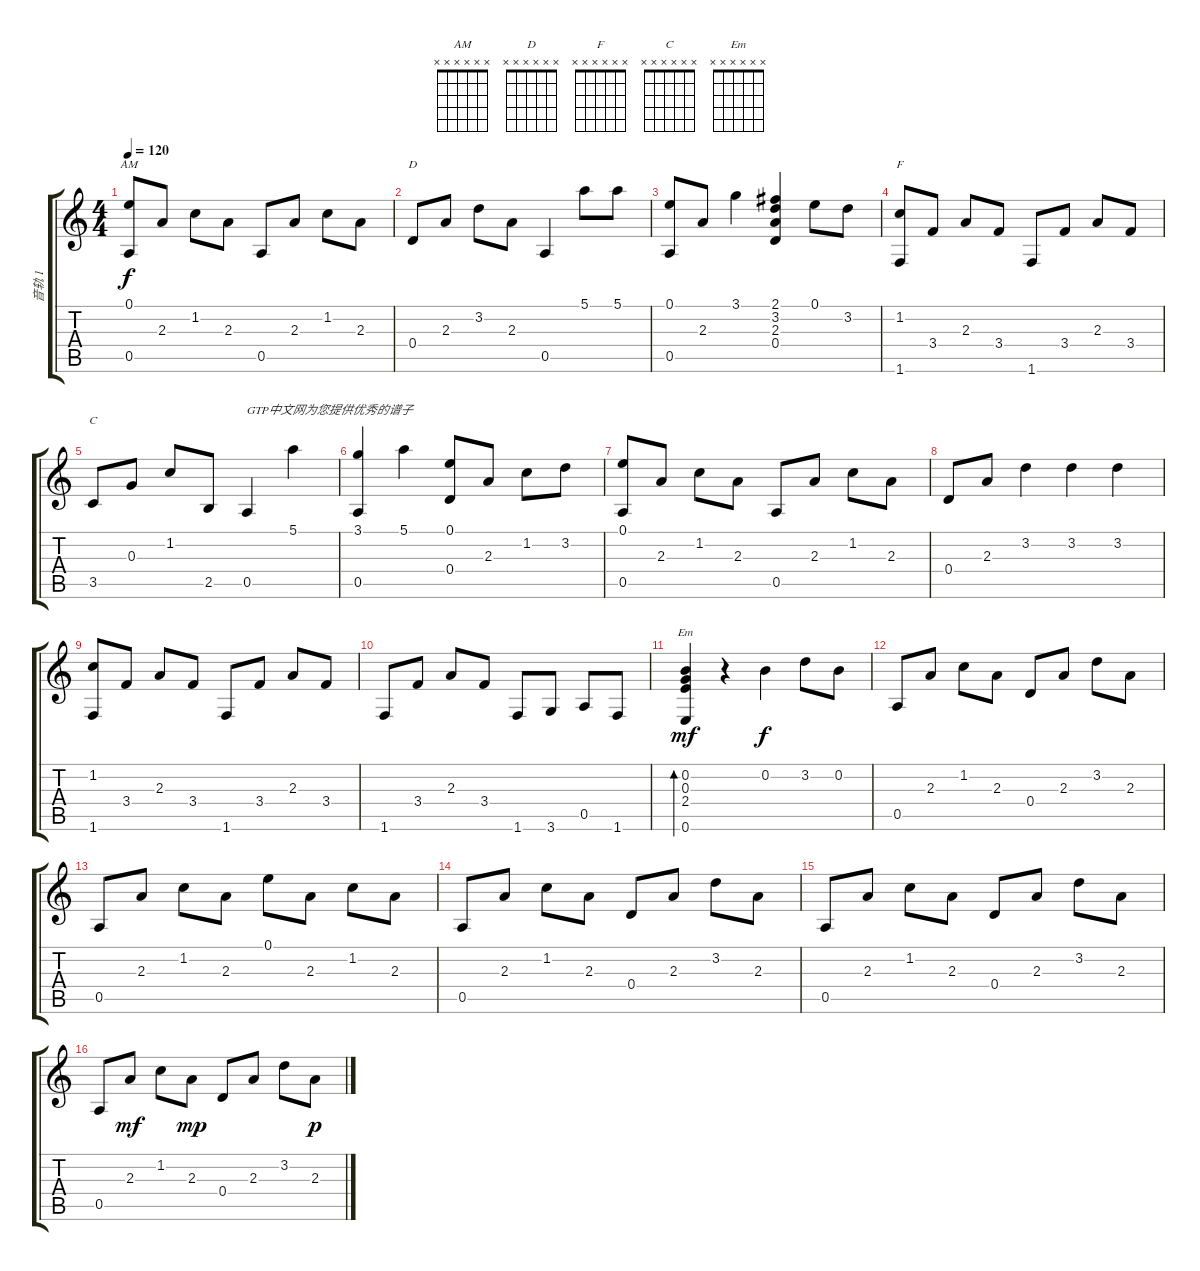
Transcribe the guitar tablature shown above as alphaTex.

\track ("音轨 1" "音轨 1") {instrument acousticguitarsteel}
\staff {score tabs}
\tuning (E4 B3 G3 D3 A2 E2) {hide}
\chord ("AM" x x x x x x)
\chord ("D" x x x x x x)
\chord ("F" x x x x x x)
\chord ("C" x x x x x x)
\chord ("Em" x x x x x x)
\ts (4 4)
\tempo 120
\clef g2
\ks c
(0.1 0.5).8{ch "AM" dy f} 2.3.8 1.2.8 2.3.8 0.5.8 2.3.8 1.2.8 2.3.8 |
0.4.8{ch "D"} 2.3.8 3.2.8 2.3.8 0.5.4 5.1.8 5.1.8 |
(0.1 0.5).8 2.3.8 3.1.4 (2.1 3.2 2.3 0.4).4 0.1.8 3.2.8 |
(1.2 1.6).8{ch "F"} 3.4.8 2.3.8 3.4.8 1.6.8 3.4.8 2.3.8 3.4.8 |
3.5.8{ch "C"} 0.3.8 1.2.8 2.5.8 0.5.4{txt "GTP中文网为您提供优秀的谱子"} 5.1.4 |
(3.1 0.5).4 5.1.4 (0.1 0.4).8 2.3.8 1.2.8 3.2.8 |
(0.1 0.5).8 2.3.8 1.2.8 2.3.8 0.5.8 2.3.8 1.2.8 2.3.8 |
0.4.8 2.3.8 3.2.4 3.2.4 3.2.4 |
(1.2 1.6).8 3.4.8 2.3.8 3.4.8 1.6.8 3.4.8 2.3.8 3.4.8 |
1.6.8 3.4.8 2.3.8 3.4.8 1.6.8 3.6.8 0.5.8 1.6.8 |
(0.2 0.3 2.4 0.6).4{bd 120 ch "Em" dy mf} r.4 0.2.4{dy f} 3.2.8 0.2.8 |
0.5.8 2.3.8 1.2.8 2.3.8 0.4.8 2.3.8 3.2.8 2.3.8 |
0.5.8 2.3.8 1.2.8 2.3.8 0.1.8 2.3.8 1.2.8 2.3.8 |
0.5.8 2.3.8 1.2.8 2.3.8 0.4.8 2.3.8 3.2.8 2.3.8 |
0.5.8 2.3.8 1.2.8 2.3.8 0.4.8 2.3.8 3.2.8 2.3.8 |
0.5.8 2.3.8{dy mf} 1.2.8 2.3.8{dy mp} 0.4.8 2.3.8 3.2.8 2.3.8{dy p}
